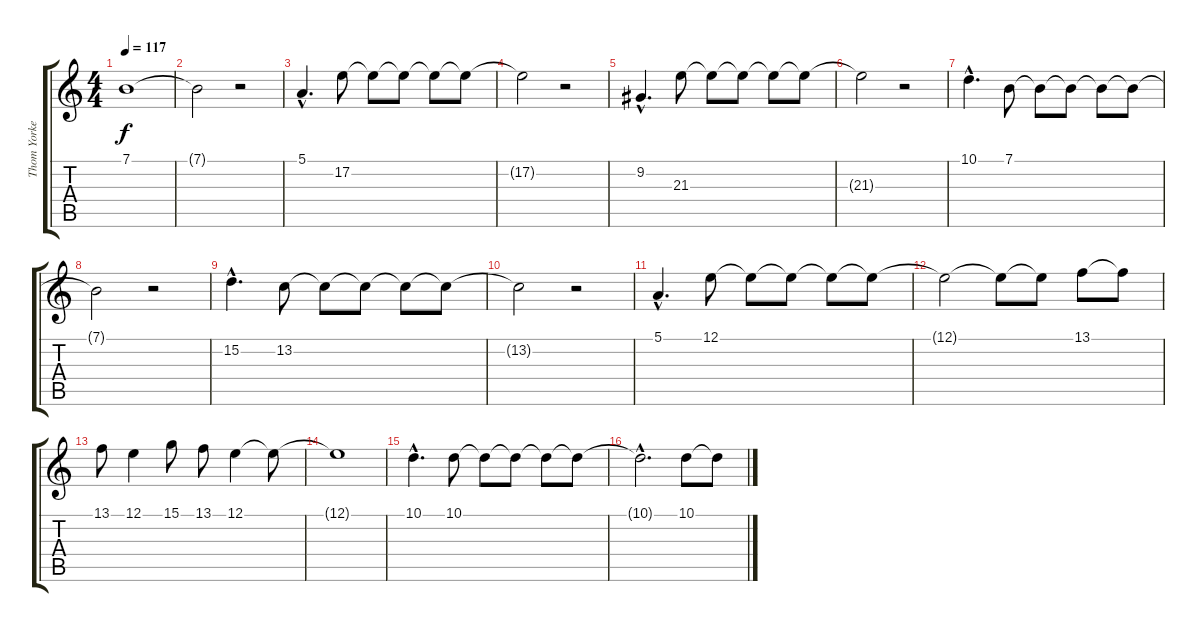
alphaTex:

\track ("Thom Yorke (voice)" "Thom Yorke") {instrument violin}
\staff {score tabs}
\tuning (E4 B3 G3 D3 A2 E2) {hide}
\ts (4 4)
\tempo 117
\clef g2
\ks c
7.1.1{dy f} |
7.1{t}.2 r.2 |
5.1{hac}.4{d} 17.2.8 17.2{t}.8 17.2{t}.8 17.2{t}.8 17.2{t}.8 |
17.2{t}.2 r.2 |
9.2{hac}.4{d} 21.3.8 21.3{t}.8 21.3{t}.8 21.3{t}.8 21.3{t}.8 |
21.3{t}.2 r.2 |
10.1{hac}.4{d} 7.1.8 7.1{t}.8 7.1{t}.8 7.1{t}.8 7.1{t}.8 |
7.1{t}.2 r.2 |
15.2{hac}.4{d} 13.2.8 13.2{t}.8 13.2{t}.8 13.2{t}.8 13.2{t}.8 |
13.2{t}.2 r.2 |
5.1{hac}.4{d} 12.1.8 12.1{t}.8 12.1{t}.8 12.1{t}.8 12.1{t}.8 |
12.1{t}.2 12.1{t}.8 12.1{t}.8 13.1.8 13.1{t}.8 |
13.1.8 12.1.4 15.1.8 13.1.8 12.1.4 12.1{t}.8 |
12.1{t}.1 |
10.1{hac}.4{d} 10.1.8 10.1{t}.8 10.1{t}.8 10.1{t}.8 10.1{t}.8 |
10.1{hac t}.2{d} 10.1.8 10.1{t}.8
